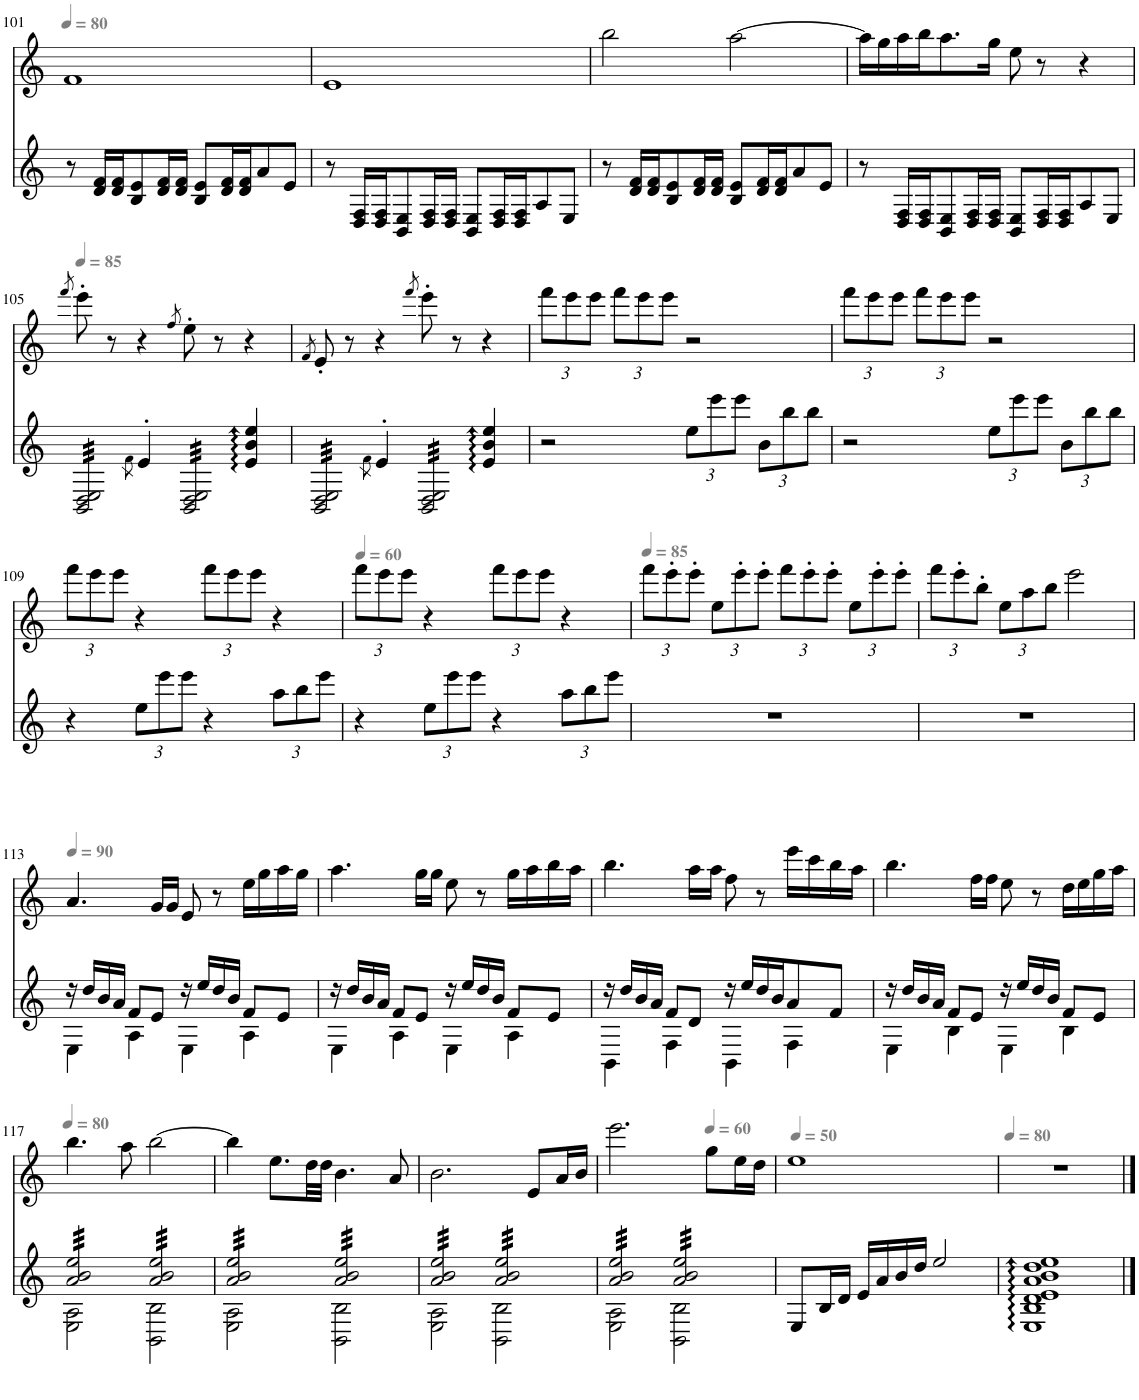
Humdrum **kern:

**kern	**kern
*part2	*part1
*staff2	*staff1
*I"琴	*I"尺八
!!LO:PB:g=z
*clefG2	*clefG2
*k[]	*k[]
*M4/4	*M4/4
*met(c)	*met(c)
*MM80	*MM80
=101	=101
8r	1f
16d/ 16f/LL	.
16d/ 16f/J	.
8B/ 8e/	.
16d/ 16f/L	.
16d/ 16f/JJ	.
8B/ 8e/L	.
16d/ 16f/L	.
16d/ 16f/J	.
8a/	.
8e/J	.
=102	=102
8r	1e
16D/ 16F/LL	.
16D/ 16F/J	.
8BB/ 8E/	.
16D/ 16F/L	.
16D/ 16F/JJ	.
8BB/ 8E/L	.
16D/ 16F/L	.
16D/ 16F/J	.
8A/	.
8E/J	.
=103	=103
8r	2bb\
16d/ 16f/LL	.
16d/ 16f/J	.
8B/ 8e/	.
16d/ 16f/L	.
16d/ 16f/JJ	.
8B/ 8e/L	[2aa\
16d/ 16f/L	.
16d/ 16f/J	.
8a/	.
8e/J	.
=104	=104
8r	16aa\LL]
.	16gg\
16D/ 16F/LL	16aa\
16D/ 16F/J	16bb\J
8BB/ 8E/	8.aa\
16D/ 16F/L	.
16D/ 16F/JJ	16gg\Jk
8BB/ 8E/L	8ee\
16D/ 16F/L	8r
16D/ 16F/J	.
8A/	4r
8E/J	.
!!LO:LB:g=z
=105	=105
*	*MM85
.	8qfff/
*^	*
*tremolo	*	*
32BB/ 32D/ 32E/LLL	4ryy	8eee'\
32BB/ 32D/ 32E/	.	.
32BB/ 32D/ 32E/	.	.
32BB/ 32D/ 32E/	.	.
32BB/ 32D/ 32E/	.	8r
32BB/ 32D/ 32E/	.	.
32BB/ 32D/ 32E/	.	.
32BB/ 32D/ 32E/	.	.
.	8qf\	.
32BB/ 32D/ 32E/	4e'/	4r
32BB/ 32D/ 32E/	.	.
32BB/ 32D/ 32E/	.	.
32BB/ 32D/ 32E/	.	.
32BB/ 32D/ 32E/	.	.
32BB/ 32D/ 32E/	.	.
32BB/ 32D/ 32E/	.	.
32BB/ 32D/ 32E/JJJ	.	.
.	.	8qff/
32BB/ 32D/ 32E/LLL	4ryy	8ee'\
32BB/ 32D/ 32E/	.	.
32BB/ 32D/ 32E/	.	.
32BB/ 32D/ 32E/	.	.
32BB/ 32D/ 32E/	.	8r
32BB/ 32D/ 32E/	.	.
32BB/ 32D/ 32E/	.	.
32BB/ 32D/ 32E/	.	.
32BB/ 32D/ 32E/	4e/ 4b/ 4ee/	4r
32BB/ 32D/ 32E/	.	.
32BB/ 32D/ 32E/	.	.
32BB/ 32D/ 32E/	.	.
32BB/ 32D/ 32E/	.	.
32BB/ 32D/ 32E/	.	.
32BB/ 32D/ 32E/	.	.
32BB/ 32D/ 32E/JJJ	.	.
=106	=106	=106
.	.	8qf/
32BB/ 32D/ 32E/LLL	4ryy	8e'/
32BB/ 32D/ 32E/	.	.
32BB/ 32D/ 32E/	.	.
32BB/ 32D/ 32E/	.	.
32BB/ 32D/ 32E/	.	8r
32BB/ 32D/ 32E/	.	.
32BB/ 32D/ 32E/	.	.
32BB/ 32D/ 32E/	.	.
.	8qf\	.
32BB/ 32D/ 32E/	4e'/	4r
32BB/ 32D/ 32E/	.	.
32BB/ 32D/ 32E/	.	.
32BB/ 32D/ 32E/	.	.
32BB/ 32D/ 32E/	.	.
32BB/ 32D/ 32E/	.	.
32BB/ 32D/ 32E/	.	.
32BB/ 32D/ 32E/JJJ	.	.
.	.	8qfff/
32BB/ 32D/ 32E/LLL	4ryy	8eee'\
32BB/ 32D/ 32E/	.	.
32BB/ 32D/ 32E/	.	.
32BB/ 32D/ 32E/	.	.
32BB/ 32D/ 32E/	.	8r
32BB/ 32D/ 32E/	.	.
32BB/ 32D/ 32E/	.	.
32BB/ 32D/ 32E/	.	.
32BB/ 32D/ 32E/	4e/ 4b/ 4ee/	4r
32BB/ 32D/ 32E/	.	.
32BB/ 32D/ 32E/	.	.
32BB/ 32D/ 32E/	.	.
32BB/ 32D/ 32E/	.	.
32BB/ 32D/ 32E/	.	.
32BB/ 32D/ 32E/	.	.
32BB/ 32D/ 32E/JJJ	.	.
*Xtremolo	*	*
*v	*v	*
=107	=107
*	*Xbrackettup
2r	12fff\L
.	12eee\
.	12eee\J
.	12fff\L
.	12eee\
.	12eee\J
*Xbrackettup	*
12ee\L	2r
12eee\	.
12eee\J	.
12b\L	.
12bb\	.
12bb\J	.
=108	=108
2r	12fff\L
.	12eee\
.	12eee\J
.	12fff\L
.	12eee\
.	12eee\J
12ee\L	2r
12eee\	.
12eee\J	.
12b\L	.
12bb\	.
12bb\J	.
!!LO:LB:g=z
=109	=109
4r	12fff\L
.	12eee\
.	12eee\J
12ee\L	4r
12eee\	.
12eee\J	.
4r	12fff\L
.	12eee\
.	12eee\J
12aa\L	4r
12bb\	.
12eee\J	.
=110	=110
*	*MM60
4r	12fff\L
.	12eee\
.	12eee\J
12ee\L	4r
12eee\	.
12eee\J	.
4r	12fff\L
.	12eee\
.	12eee\J
12aa\L	4r
12bb\	.
12eee\J	.
=111	=111
*	*MM85
1r	12fff\L
.	12eee'\
.	12eee'\J
.	12ee\L
.	12eee'\
.	12eee'\J
.	12fff\L
.	12eee'\
.	12eee'\J
.	12ee\L
.	12eee'\
.	12eee'\J
=112	=112
1r	12fff\L
.	12eee'\
.	12bb'\J
.	12ee\L
.	12aa\
.	12bb\J
.	2eee\
!!LO:LB:g=z
=113	=113
*	*MM90
*^	*
16r	4E\	4.a/
16dd/LL	.	.
16b/	.	.
16a/JJ	.	.
8f/L	4A\	.
8e/J	.	16g/LL
.	.	16g/JJ
16r	4E\	8e/
16ee/LL	.	.
16dd/	.	8r
16b/JJ	.	.
8f/L	4A\	16ee\LL
.	.	16gg\
8e/J	.	16aa\
.	.	16gg\JJ
=114	=114	=114
16r	4E\	4.aa\
16dd/LL	.	.
16b/	.	.
16a/JJ	.	.
8f/L	4A\	.
8e/J	.	16gg\LL
.	.	16gg\JJ
16r	4E\	8ee\
16ee/LL	.	.
16dd/	.	8r
16b/JJ	.	.
8f/L	4A\	16gg\LL
.	.	16aa\
8e/J	.	16bb\
.	.	16aa\JJ
=115	=115	=115
16r	4BB\	4.bb\
16dd/LL	.	.
16b/	.	.
16a/JJ	.	.
8f/L	4F\	.
8d/J	.	16aa\LL
.	.	16aa\JJ
16r	4BB\	8ff\
16ee/LL	.	.
16dd/	.	8r
16b/J	.	.
8a/	4F\	16eee\LL
.	.	16ccc\
8f/J	.	16bb\
.	.	16aa\JJ
=116	=116	=116
16r	4E\	4.bb\
16dd/LL	.	.
16b/	.	.
16a/JJ	.	.
8f/L	4B\	.
8e/J	.	16ff\LL
.	.	16ff\JJ
16r	4E\	8ee\
16ee/LL	.	.
16dd/	.	8r
16b/JJ	.	.
8f/L	4B\	16dd\LL
.	.	16ee\
8e/J	.	16gg\
.	.	16aa\JJ
!!LO:LB:g=z
=117	=117	=117
*	*	*MM80
*tremolo	*	*
32a/ 32b/ 32ee/LLL	2E\ 2A\	4.bb\
32a/ 32b/ 32ee/	.	.
32a/ 32b/ 32ee/	.	.
32a/ 32b/ 32ee/	.	.
32a/ 32b/ 32ee/	.	.
32a/ 32b/ 32ee/	.	.
32a/ 32b/ 32ee/	.	.
32a/ 32b/ 32ee/	.	.
32a/ 32b/ 32ee/	.	.
32a/ 32b/ 32ee/	.	.
32a/ 32b/ 32ee/	.	.
32a/ 32b/ 32ee/	.	.
32a/ 32b/ 32ee/	.	8aa\
32a/ 32b/ 32ee/	.	.
32a/ 32b/ 32ee/	.	.
32a/ 32b/ 32ee/JJJ	.	.
32a/ 32b/ 32ee/LLL	2BB\ 2B\	[2bb\
32a/ 32b/ 32ee/	.	.
32a/ 32b/ 32ee/	.	.
32a/ 32b/ 32ee/	.	.
32a/ 32b/ 32ee/	.	.
32a/ 32b/ 32ee/	.	.
32a/ 32b/ 32ee/	.	.
32a/ 32b/ 32ee/	.	.
32a/ 32b/ 32ee/	.	.
32a/ 32b/ 32ee/	.	.
32a/ 32b/ 32ee/	.	.
32a/ 32b/ 32ee/	.	.
32a/ 32b/ 32ee/	.	.
32a/ 32b/ 32ee/	.	.
32a/ 32b/ 32ee/	.	.
32a/ 32b/ 32ee/JJJ	.	.
=118	=118	=118
32a/ 32b/ 32ee/LLL	2E\ 2A\	4bb\]
32a/ 32b/ 32ee/	.	.
32a/ 32b/ 32ee/	.	.
32a/ 32b/ 32ee/	.	.
32a/ 32b/ 32ee/	.	.
32a/ 32b/ 32ee/	.	.
32a/ 32b/ 32ee/	.	.
32a/ 32b/ 32ee/	.	.
32a/ 32b/ 32ee/	.	8.ee\L
32a/ 32b/ 32ee/	.	.
32a/ 32b/ 32ee/	.	.
32a/ 32b/ 32ee/	.	.
32a/ 32b/ 32ee/	.	.
32a/ 32b/ 32ee/	.	.
32a/ 32b/ 32ee/	.	32dd\LL
32a/ 32b/ 32ee/JJJ	.	32dd\JJJ
32a/ 32b/ 32ee/LLL	2BB\ 2B\	4.b\
32a/ 32b/ 32ee/	.	.
32a/ 32b/ 32ee/	.	.
32a/ 32b/ 32ee/	.	.
32a/ 32b/ 32ee/	.	.
32a/ 32b/ 32ee/	.	.
32a/ 32b/ 32ee/	.	.
32a/ 32b/ 32ee/	.	.
32a/ 32b/ 32ee/	.	.
32a/ 32b/ 32ee/	.	.
32a/ 32b/ 32ee/	.	.
32a/ 32b/ 32ee/	.	.
32a/ 32b/ 32ee/	.	8a/
32a/ 32b/ 32ee/	.	.
32a/ 32b/ 32ee/	.	.
32a/ 32b/ 32ee/JJJ	.	.
=119	=119	=119
32a/ 32b/ 32ee/LLL	2E\ 2A\	2.b\
32a/ 32b/ 32ee/	.	.
32a/ 32b/ 32ee/	.	.
32a/ 32b/ 32ee/	.	.
32a/ 32b/ 32ee/	.	.
32a/ 32b/ 32ee/	.	.
32a/ 32b/ 32ee/	.	.
32a/ 32b/ 32ee/	.	.
32a/ 32b/ 32ee/	.	.
32a/ 32b/ 32ee/	.	.
32a/ 32b/ 32ee/	.	.
32a/ 32b/ 32ee/	.	.
32a/ 32b/ 32ee/	.	.
32a/ 32b/ 32ee/	.	.
32a/ 32b/ 32ee/	.	.
32a/ 32b/ 32ee/JJJ	.	.
32a/ 32b/ 32ee/LLL	2BB\ 2B\	.
32a/ 32b/ 32ee/	.	.
32a/ 32b/ 32ee/	.	.
32a/ 32b/ 32ee/	.	.
32a/ 32b/ 32ee/	.	.
32a/ 32b/ 32ee/	.	.
32a/ 32b/ 32ee/	.	.
32a/ 32b/ 32ee/	.	.
32a/ 32b/ 32ee/	.	8e/L
32a/ 32b/ 32ee/	.	.
32a/ 32b/ 32ee/	.	.
32a/ 32b/ 32ee/	.	.
32a/ 32b/ 32ee/	.	16a/L
32a/ 32b/ 32ee/	.	.
32a/ 32b/ 32ee/	.	16b/JJ
32a/ 32b/ 32ee/JJJ	.	.
=120	=120	=120
32a/ 32b/ 32ee/LLL	2E\ 2A\	2.eee\
32a/ 32b/ 32ee/	.	.
32a/ 32b/ 32ee/	.	.
32a/ 32b/ 32ee/	.	.
32a/ 32b/ 32ee/	.	.
32a/ 32b/ 32ee/	.	.
32a/ 32b/ 32ee/	.	.
32a/ 32b/ 32ee/	.	.
32a/ 32b/ 32ee/	.	.
32a/ 32b/ 32ee/	.	.
32a/ 32b/ 32ee/	.	.
32a/ 32b/ 32ee/	.	.
32a/ 32b/ 32ee/	.	.
32a/ 32b/ 32ee/	.	.
32a/ 32b/ 32ee/	.	.
32a/ 32b/ 32ee/JJJ	.	.
32a/ 32b/ 32ee/LLL	2BB\ 2B\	.
32a/ 32b/ 32ee/	.	.
32a/ 32b/ 32ee/	.	.
32a/ 32b/ 32ee/	.	.
32a/ 32b/ 32ee/	.	.
32a/ 32b/ 32ee/	.	.
32a/ 32b/ 32ee/	.	.
32a/ 32b/ 32ee/	.	.
*	*	*MM60
32a/ 32b/ 32ee/	.	8gg\L
32a/ 32b/ 32ee/	.	.
32a/ 32b/ 32ee/	.	.
32a/ 32b/ 32ee/	.	.
32a/ 32b/ 32ee/	.	16ee\L
32a/ 32b/ 32ee/	.	.
32a/ 32b/ 32ee/	.	16dd\JJ
32a/ 32b/ 32ee/JJJ	.	.
*Xtremolo	*	*
*v	*v	*
=121	=121
*	*MM50
8E/L	1ee
16B/L	.
16d/JJ	.
16e/LL	.
16a/	.
16b/	.
16dd/JJ	.
2ee/	.
=122	=122
*	*MM80
1E 1B 1d 1e 1a 1b 1dd 1ee	1r
==	==
*-	*-
